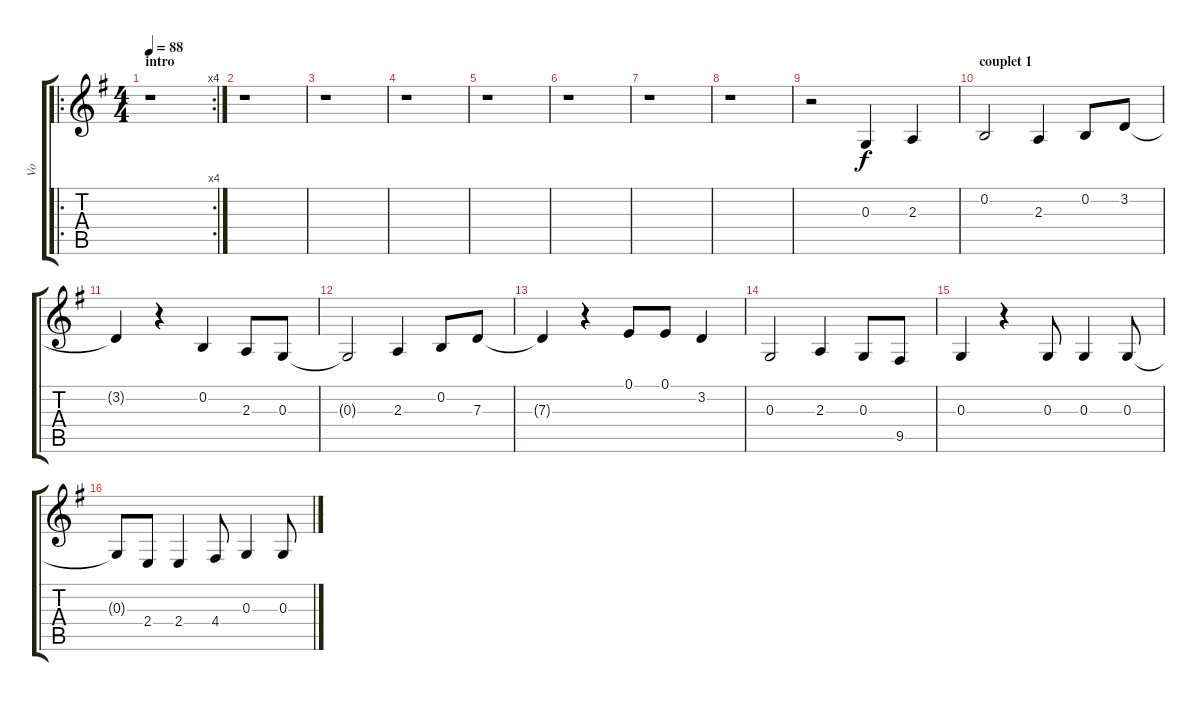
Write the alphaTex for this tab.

\track ("Vo" "Vo") {instrument acousticgrandpiano}
\staff {score tabs}
\tuning (E4 B3 G3 D3 A2 E2) {hide}
\ro
\rc 4
\ts (4 4)
\section ("" "intro")
\tempo 88
\clef g2
\ks g
r.1{dy f instrument acousticgrandpiano} |
r.1 |
r.1 |
r.1 |
r.1 |
r.1 |
r.1 |
r.1 |
r.2 0.3.4 2.3.4 |
\section ("" "couplet 1")
0.2.2 2.3.4 0.2.8 3.2.8 |
3.2{t}.4 r.4 0.2.4 2.3.8 0.3.8 |
0.3{t}.2 2.3.4 0.2.8 7.3.8 |
7.3{t}.4 r.4 0.1.8 0.1.8 3.2.4 |
0.3.2 2.3.4 0.3.8 9.5.8 |
0.3.4 r.4 0.3.8 0.3.4 0.3.8 |
0.3{t}.8 2.4.8 2.4.4 4.4.8 0.3.4 0.3.8
